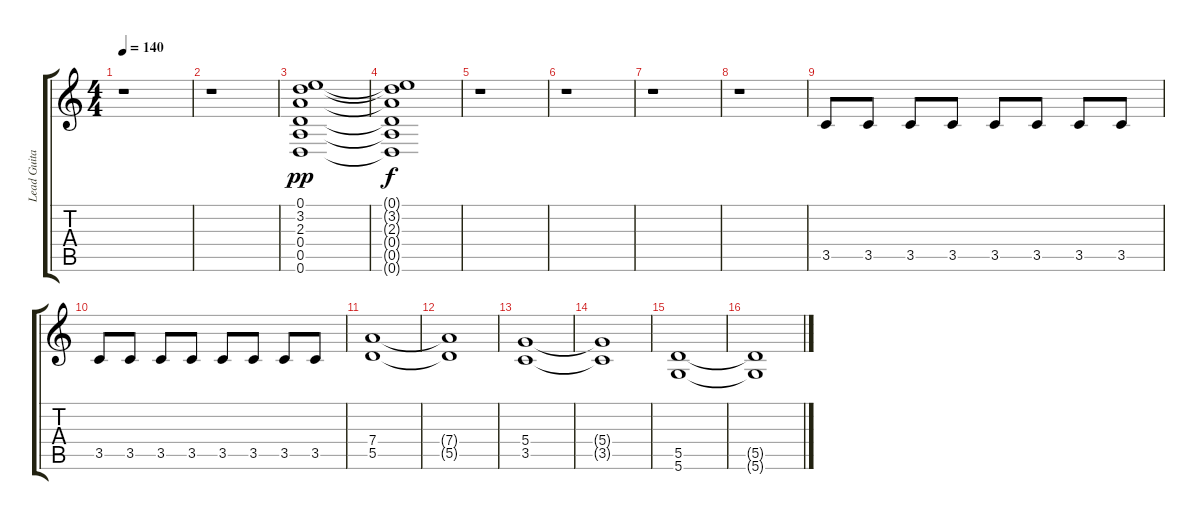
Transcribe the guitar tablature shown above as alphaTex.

\track ("Lead Guitar" "Lead Guita") {instrument distortionguitar}
\staff {score tabs}
\tuning (E4 B3 G3 D3 A2 D2) {hide}
\ts (4 4)
\tempo 140
\clef g2
\ks c
r.1{dy f} |
r.1 |
(0.1 3.2 2.3 0.4 0.5 0.6).1{dy pp} |
(0.1{t} 3.2{t} 2.3{t} 0.4{t} 0.5{t} 0.6{t}).1{dy f} |
r.1 |
r.1 |
r.1 |
r.1 |
3.5.8 3.5.8 3.5.8 3.5.8 3.5.8 3.5.8 3.5.8 3.5.8 |
3.5.8 3.5.8 3.5.8 3.5.8 3.5.8 3.5.8 3.5.8 3.5.8 |
(7.4 5.5).1 |
(7.4{t} 5.5{t}).1 |
(5.4 3.5).1 |
(5.4{t} 3.5{t}).1 |
(5.5 5.6).1 |
(5.5{t} 5.6{t}).1
